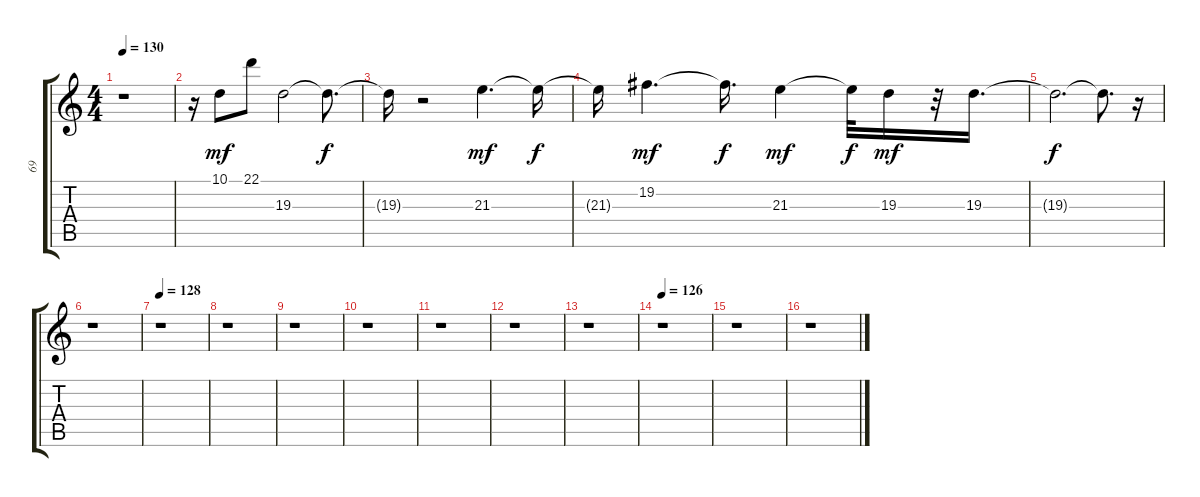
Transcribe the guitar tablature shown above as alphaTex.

\track ("69" "69") {instrument lead2sawtooth}
\staff {score tabs}
\tuning (E4 B3 G3 D3 A2 E2) {hide}
\ts (4 4)
\tempo 130
\clef g2
\ks c
r.1{dy f} |
r.16 10.1.8{dy mf} 22.1.8 19.3.2 19.3{t}.8{d dy f} |
19.3{t}.16 r.2 21.3.4{d dy mf} 21.3{t}.16{dy f} |
21.3{t}.16 19.2.4{d dy mf} 19.2{t}.16{d dy f} 21.3.4{dy mf} 21.3{t}.32{dy f} 19.3.16{dy mf} r.32 19.3.16{d} |
19.3{t}.2{d dy f} 19.3{t}.8{d} r.16 |
r.1 |
\tempo 128
r.1 |
r.1 |
r.1 |
r.1 |
r.1 |
r.1 |
r.1 |
\tempo 126
r.1 |
r.1 |
r.1
